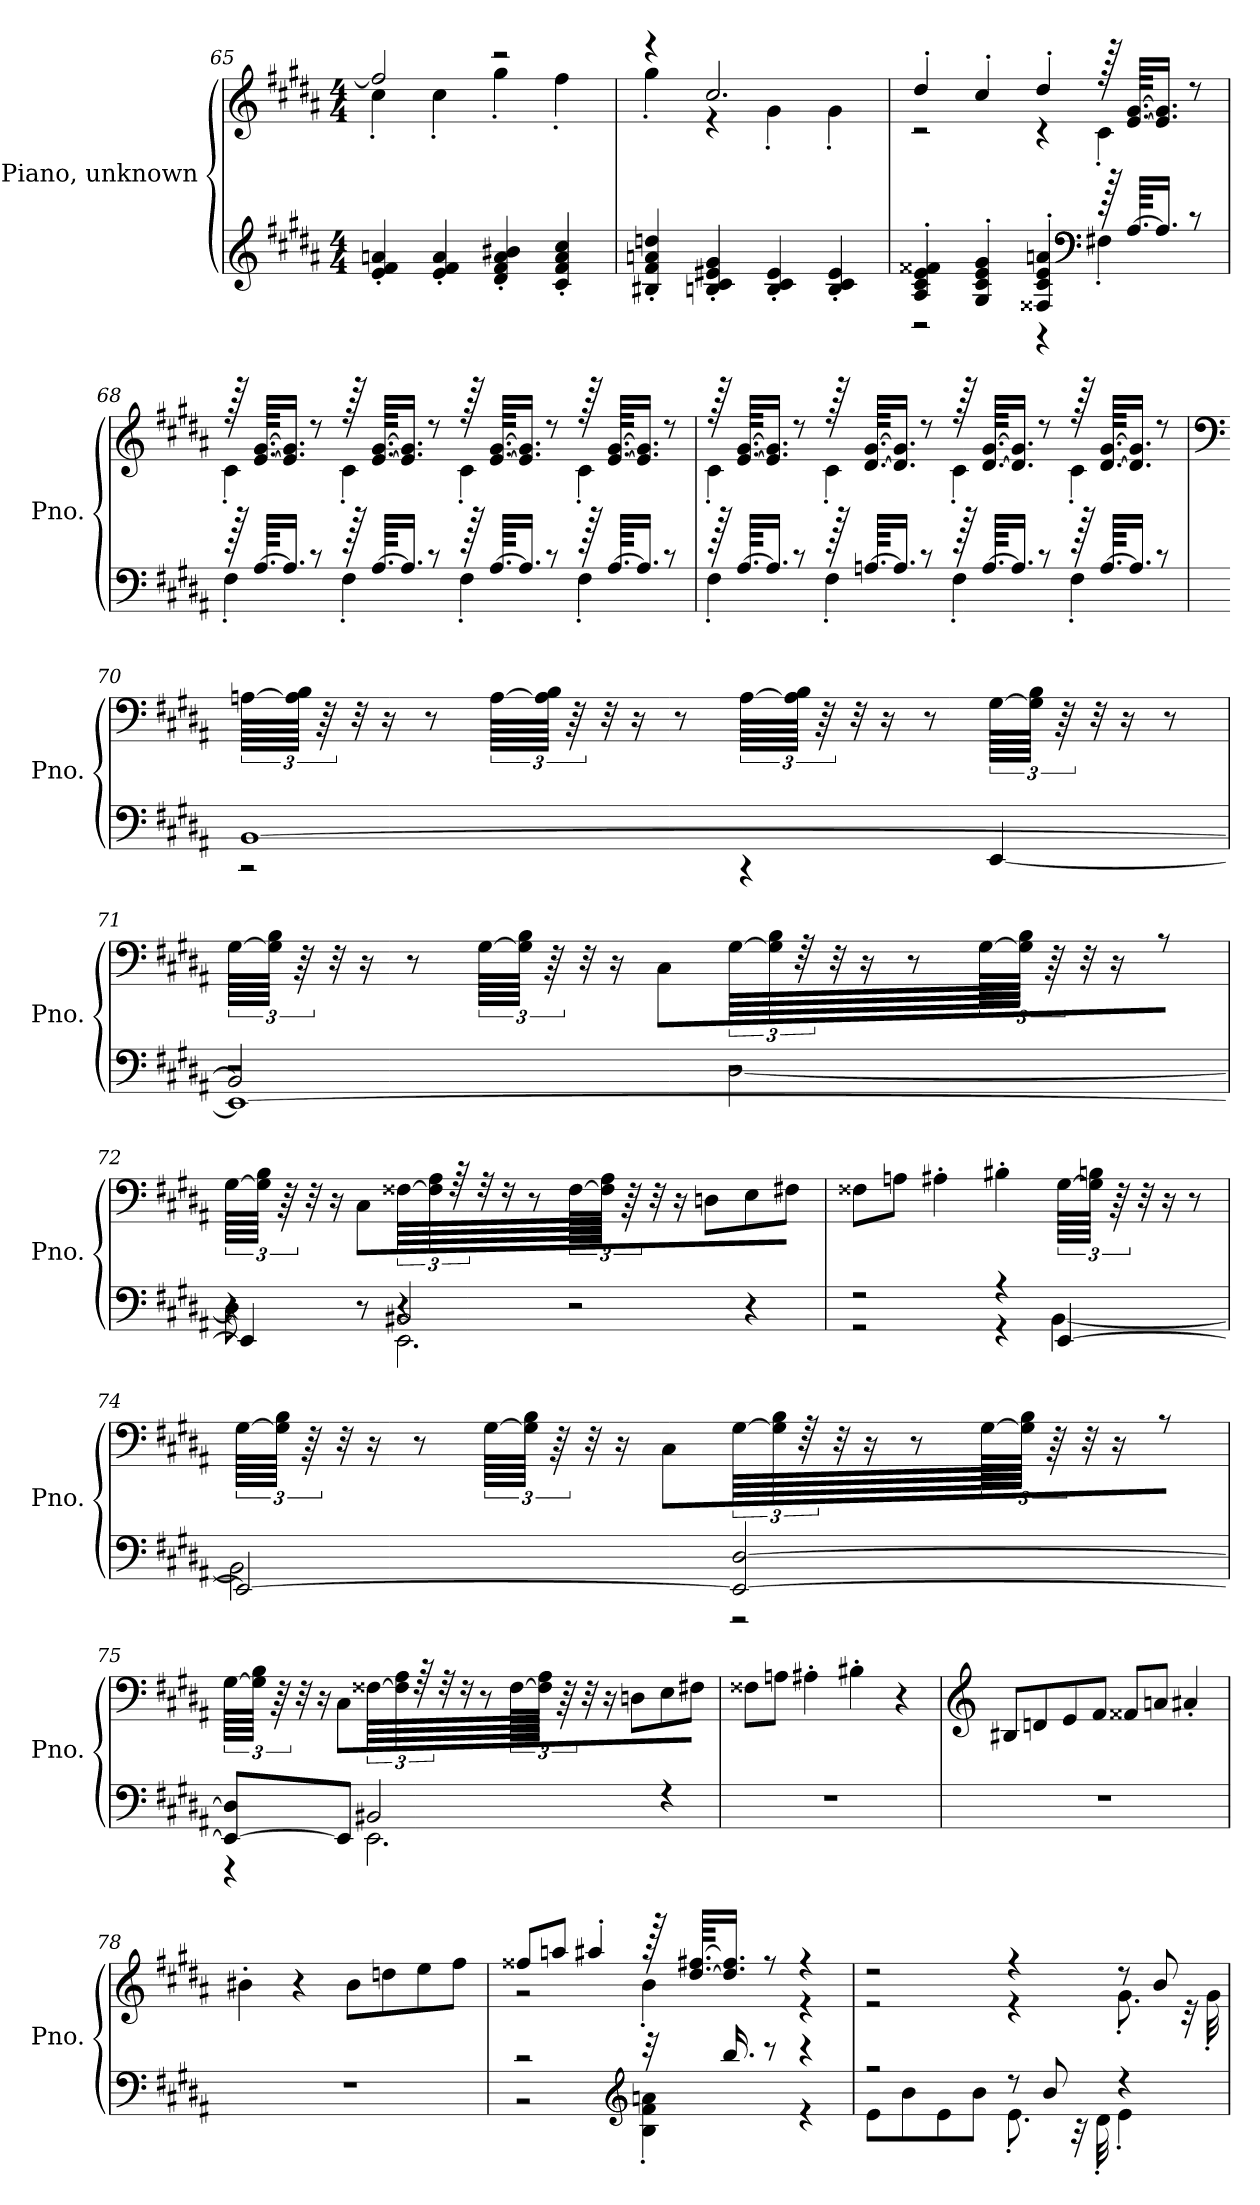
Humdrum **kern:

**kern	**kern
*part1	*part1
*staff2	*staff1
*I"Piano, unknown	*
*I'Pno.	*
!!LO:LB:g=z
*clefG2	*clefG2
*k[f#c#g#d#a#]	*k[f#c#g#d#a#]
*M4/4	*M4/4
=65	=65
*	*^
4e/' 4f#/' 4an/'	2ff#/]	4cc#'\
4e/' 4f#/' 4a/'	.	4cc#'\
4d#/' 4f#/' 4a/' 4b#X/'	2r	4gg#'\
4c#/' 4f#/' 4a/' 4cc#/'	.	4ff#'\
=66	=66	=66
4B#X/' 4f#/' 4an/' 4ddn/'	4r	4gg#'\
4Bn/' 4c#/' 4e#X/' 4g#/'	2.cc#/	4r
4B/' 4c#/' 4e#/'	.	4g#'\
4B/' 4c#/' 4e#/'	.	4g#'\
=67	=67	=67
*^	*	*
4A#/' 4c#/' 4e/' 4f##X/'	2r	4dd#'/	2r
4G#/' 4c#/' 4e/' 4g#/'	.	4cc#'/	.
4F##X/' 4c#/' 4e/' 4an/'	4r	4dd#'/	4r
*clefF4	*	*	*
128r	4F#X'\	128r	4c#'\
[64.A#/KKLL	.	[64.e/ [64.g#/KKLL	.
16.A#/JJ]	.	16.e/] 16.g#/]JJ	.
8r	.	8r	.
!!LO:PB:g=z	!!
=68	=68	=68	=68
128r	4F#'\	128r	4c#'\
[64.A#/KKLL	.	[64.e/ [64.g#/KKLL	.
16.A#/JJ]	.	16.e/] 16.g#/]JJ	.
8r	.	8r	.
128r	4F#'\	128r	4c#'\
[64.A#/KKLL	.	[64.e/ [64.g#/KKLL	.
16.A#/JJ]	.	16.e/] 16.g#/]JJ	.
8r	.	8r	.
128r	4F#'\	128r	4c#'\
[64.A#/KKLL	.	[64.e/ [64.g#/KKLL	.
16.A#/JJ]	.	16.e/] 16.g#/]JJ	.
8r	.	8r	.
128r	4F#'\	128r	4c#'\
[64.A#/KKLL	.	[64.e/ [64.g#/KKLL	.
16.A#/JJ]	.	16.e/] 16.g#/]JJ	.
8r	.	8r	.
!!LO:LB:g=z	!!
=69	=69	=69	=69
128r	4F#'\	128r	4c#'\
[64.A#/KKLL	.	[64.e/ [64.g#/KKLL	.
16.A#/JJ]	.	16.e/] 16.g#/]JJ	.
8r	.	8r	.
128r	4F#'\	128r	4c#'\
[64.An/KKLL	.	[64.d#/ [64.g#/KKLL	.
16.A/JJ]	.	16.d#/] 16.g#/]JJ	.
8r	.	8r	.
128r	4F#'\	128r	4c#'\
[64.A/KKLL	.	[64.d#/ [64.g#/KKLL	.
16.A/JJ]	.	16.d#/] 16.g#/]JJ	.
8r	.	8r	.
128r	4F#'\	128r	4c#'\
[64.A/KKLL	.	[64.d#/ [64.g#/KKLL	.
16.A/JJ]	.	16.d#/] 16.g#/]JJ	.
8r	.	8r	.
*	*	*v	*v
!!LO:LB:g=z
=70	=70	=70
*	*	*clefF4
[1BB	2r	[96An\LLLL
.	.	96A\] 96B\JJJJ
.	.	96r
.	.	32r
.	.	16r
.	.	8r
.	.	[96A\LLLL
.	.	96A\] 96B\JJJJ
.	.	96r
.	.	32r
.	.	16r
.	.	8r
.	4r	[96A\LLLL
.	.	96A\] 96B\JJJJ
.	.	96r
.	.	32r
.	.	16r
.	.	8r
.	[4EE/	[96G#\LLLL
.	.	96G#\] 96B\JJJJ
.	.	96r
.	.	32r
.	.	16r
.	.	8r
!!LO:LB:g=z
=71	=71	=71
*	*^	*
2BB/]	2r	1EE_	[96G#\LLLL
.	.	.	96G#\] 96B\JJJJ
.	.	.	96r
.	.	.	32r
.	.	.	16r
.	.	.	8r
.	.	.	[96G#\LLLL
.	.	.	96G#\] 96B\JJJJ
.	.	.	96r
.	.	.	32r
.	.	.	16r
.	.	.	8C#\L
2r	[2D#\	.	[96G#\LLL
.	.	.	96G#\] 96B\JJJJ
.	.	.	96r
.	.	.	32r
.	.	.	16r
.	.	.	8r
.	.	.	[96G#\LLLL
.	.	.	96G#\] 96B\JJJJ
.	.	.	96r
.	.	.	32r
.	.	.	16r
.	.	.	8r
!!LO:LB:g=z
=72	=72	=72	=72
4r	8D#\]	4EE/]	[96G#\LLLL
.	.	.	96G#\] 96B\JJJJ
.	.	.	96r
.	.	.	32r
.	.	.	16r
.	8r	.	8C#\L
2BB#X/	2.EE\	4r	[96F##X\LLL
.	.	.	96F##\] 96A#\JJJJ
.	.	.	96r
.	.	.	32r
.	.	.	16r
.	.	.	8r
.	.	2r	[96F##\LLLL
.	.	.	96F##\] 96A#\JJJJ
.	.	.	96r
.	.	.	32r
.	.	.	16r
.	.	.	8Dn\L
4r	.	.	8E\
.	.	.	8F#X\J
*	*v	*v	*
=73	=73	=73
2r	2r	8F##X\L
.	.	8An\J
.	.	4A#X'\
4r	4r	4B#X'\
[4EE/	[4BB\	[96G#\LLLL
.	.	96G#\] 96Bn\JJJJ
.	.	96r
.	.	32r
.	.	16r
.	.	8r
!!LO:LB:g=z
=74	=74	=74
2EE/_	2BB\]	[96G#\LLLL
.	.	96G#\] 96B\JJJJ
.	.	96r
.	.	32r
.	.	16r
.	.	8r
.	.	[96G#\LLLL
.	.	96G#\] 96B\JJJJ
.	.	96r
.	.	32r
.	.	16r
.	.	8C#\L
2EE/_ [2D#/	2r	[96G#\LLL
.	.	96G#\] 96B\JJJJ
.	.	96r
.	.	32r
.	.	16r
.	.	8r
.	.	[96G#\LLLL
.	.	96G#\] 96B\JJJJ
.	.	96r
.	.	32r
.	.	16r
.	.	8r
!!LO:PB:g=z
=75	=75	=75
8EE/_ 8D#/]L	4r	[96G#\LLLL
.	.	96G#\] 96B\JJJJ
.	.	96r
.	.	32r
.	.	16r
8EE/J]	.	8C#\L
2BB#X/	2.EE\	[96F##X\LLL
.	.	96F##\] 96A#\JJJJ
.	.	96r
.	.	32r
.	.	16r
.	.	8r
.	.	[96F##\LLLL
.	.	96F##\] 96A#\JJJJ
.	.	96r
.	.	32r
.	.	16r
.	.	8Dn\L
4r	.	8E\
.	.	8F#X\J
*v	*v	*
=76	=76
1r	8F##X\L
.	8An\J
.	4A#X'\
.	4B#X'\
.	4r
!!LO:LB:g=z
=77	=77
*	*clefG2
1r	8B#X/L
.	8dn/
.	8e/
.	8f#/J
.	8f##X/L
.	8an/J
.	4a#X'/
=78	=78
1r	4b#X'\
.	4r
.	8b#\L
.	8ddn\
.	8ee\
.	8ff#\J
=79	=79
*^	*^
2r	2r	8ff##X/L	2r
.	.	8aan/J	.
.	.	4aa#X'/	.
*clefG2	*	*	*
32r	4B\' 4f#\' 4an\'	128r	4b'\
.	.	[64.dd#/ [64.ff#X/KKLL	.
16.bb/	.	16.dd#/] 16.ff#/]JJ	.
8r	.	8r	.
4r	4r	4r	4r
!!LO:LB:g=z	!!
=80	=80	=80	=80
2r	8e\L	2r	2r
.	8b\	.	.
.	8e\	.	.
.	8b\J	.	.
8r	8.e'\	4r	4r
8b/	.	.	.
.	32r	.	.
.	32d#'\	.	.
4r	4e'\	8r	8.g#'\
.	.	8b/	.
.	.	.	32r
.	.	.	32g#'\
*v	*v	*	*
*	*v	*v
=	=
*-	*-
